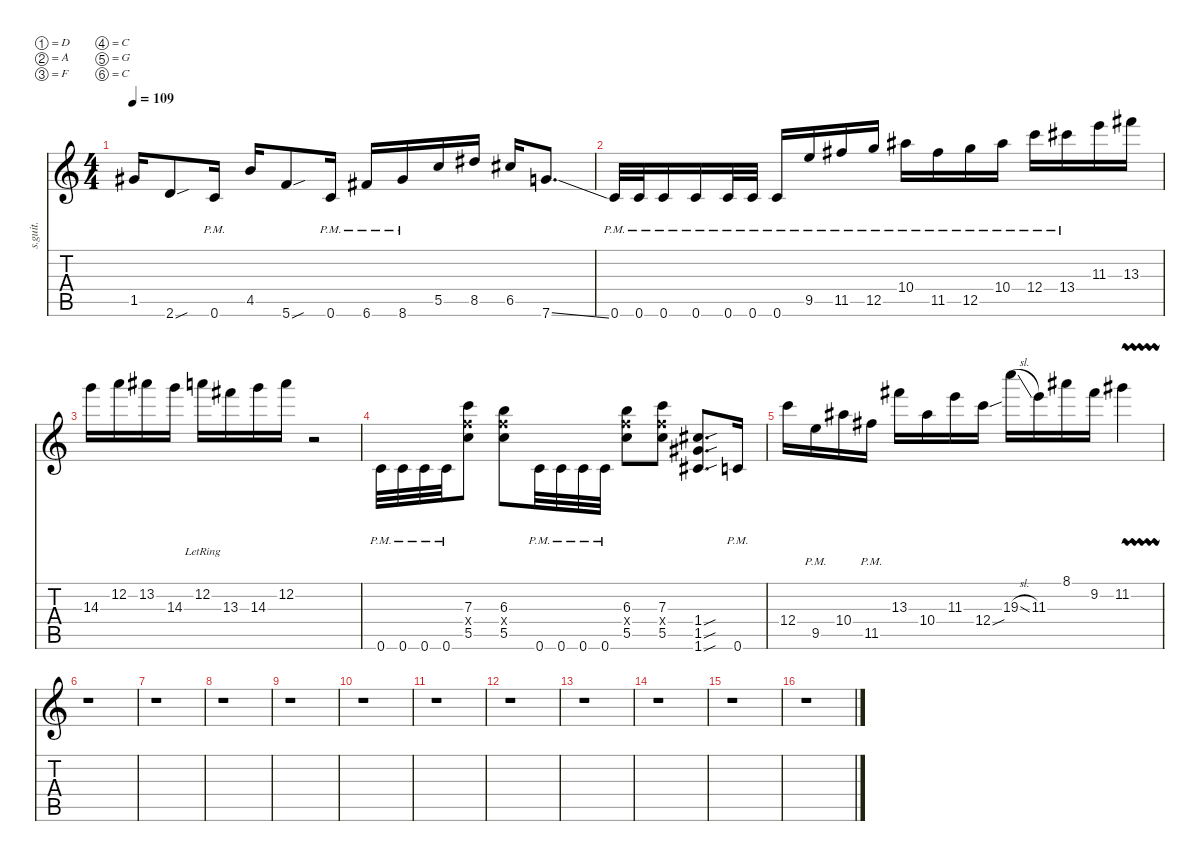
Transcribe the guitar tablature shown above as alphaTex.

\defaultSystemsLayout 4
\hideDynamics
\bracketExtendMode nobrackets
\track ("Octaver effect gt1" "s.guit.") {instrument distortionguitar}
\staff {score tabs}
\tuning (D5 A4 F4 C4 G3 C3)
\ts (4 4)
\tempo 109
\clef g2
\ks c
1.5{acc #}.16{lyrics (0 "") lyrics (1 "") lyrics (2 "") lyrics (3 "") lyrics (4 "") dy mf} 2.6{sou}.8{lyrics (0 "") lyrics (1 "") lyrics (2 "") lyrics (3 "") lyrics (4 "")} 0.6{pm}.16{lyrics (0 "") lyrics (1 "") lyrics (2 "") lyrics (3 "") lyrics (4 "")} 4.5.16{lyrics (0 "") lyrics (1 "") lyrics (2 "") lyrics (3 "") lyrics (4 "")} 5.6{sou}.8{lyrics (0 "") lyrics (1 "") lyrics (2 "") lyrics (3 "") lyrics (4 "")} 0.6{pm}.16{lyrics (0 "") lyrics (1 "") lyrics (2 "") lyrics (3 "") lyrics (4 "")} 6.6{pm acc #}.16{lyrics (0 "") lyrics (1 "") lyrics (2 "") lyrics (3 "") lyrics (4 "")} 8.6{pm acc #}.16{lyrics (0 "") lyrics (1 "") lyrics (2 "") lyrics (3 "") lyrics (4 "")} 5.5.16{lyrics (0 "") lyrics (1 "") lyrics (2 "") lyrics (3 "") lyrics (4 "")} 8.5{acc #}.16{lyrics (0 "") lyrics (1 "") lyrics (2 "") lyrics (3 "") lyrics (4 "")} 6.5{acc #}.16{lyrics (0 "") lyrics (1 "") lyrics (2 "") lyrics (3 "") lyrics (4 "")} 7.6{ss}.8{d lyrics (0 "") lyrics (1 "") lyrics (2 "") lyrics (3 "") lyrics (4 "")} |
0.6{pm}.32{lyrics (0 "") lyrics (1 "") lyrics (2 "") lyrics (3 "") lyrics (4 "")} 0.6{pm}.32{lyrics (0 "") lyrics (1 "") lyrics (2 "") lyrics (3 "") lyrics (4 "")} 0.6{pm}.16{lyrics (0 "") lyrics (1 "") lyrics (2 "") lyrics (3 "") lyrics (4 "")} 0.6{pm}.16{lyrics (0 "") lyrics (1 "") lyrics (2 "") lyrics (3 "") lyrics (4 "")} 0.6{pm}.32{lyrics (0 "") lyrics (1 "") lyrics (2 "") lyrics (3 "") lyrics (4 "")} 0.6{pm}.32{lyrics (0 "") lyrics (1 "") lyrics (2 "") lyrics (3 "") lyrics (4 "")} 0.6{pm}.16{lyrics (0 "") lyrics (1 "") lyrics (2 "") lyrics (3 "") lyrics (4 "")} 9.5{pm}.16{lyrics (0 "") lyrics (1 "") lyrics (2 "") lyrics (3 "") lyrics (4 "")} 11.5{pm acc #}.16{lyrics (0 "") lyrics (1 "") lyrics (2 "") lyrics (3 "") lyrics (4 "")} 12.5{pm}.16{lyrics (0 "") lyrics (1 "") lyrics (2 "") lyrics (3 "") lyrics (4 "")} 10.4{pm acc #}.16{lyrics (0 "") lyrics (1 "") lyrics (2 "") lyrics (3 "") lyrics (4 "")} 11.5{pm acc #}.16{lyrics (0 "") lyrics (1 "") lyrics (2 "") lyrics (3 "") lyrics (4 "")} 12.5{pm}.16{lyrics (0 "") lyrics (1 "") lyrics (2 "") lyrics (3 "") lyrics (4 "")} 10.4{pm acc #}.16{lyrics (0 "") lyrics (1 "") lyrics (2 "") lyrics (3 "") lyrics (4 "")} 12.4{pm}.16{lyrics (0 "") lyrics (1 "") lyrics (2 "") lyrics (3 "") lyrics (4 "")} 13.4{pm acc #}.16{lyrics (0 "") lyrics (1 "") lyrics (2 "") lyrics (3 "") lyrics (4 "")} 11.3.16{lyrics (0 "") lyrics (1 "") lyrics (2 "") lyrics (3 "") lyrics (4 "")} 13.3{acc #}.16{lyrics (0 "") lyrics (1 "") lyrics (2 "") lyrics (3 "") lyrics (4 "")} |
14.3.16{lyrics (0 "") lyrics (1 "") lyrics (2 "") lyrics (3 "") lyrics (4 "")} 12.2.16{lyrics (0 "") lyrics (1 "") lyrics (2 "") lyrics (3 "") lyrics (4 "")} 13.2{acc #}.16{lyrics (0 "") lyrics (1 "") lyrics (2 "") lyrics (3 "") lyrics (4 "")} 14.3.16{lyrics (0 "") lyrics (1 "") lyrics (2 "") lyrics (3 "") lyrics (4 "")} 12.2{lr}.16{lyrics (0 "") lyrics (1 "") lyrics (2 "") lyrics (3 "") lyrics (4 "")} 13.3{lr acc #}.16{lyrics (0 "") lyrics (1 "") lyrics (2 "") lyrics (3 "") lyrics (4 "")} 14.3.16{lyrics (0 "") lyrics (1 "") lyrics (2 "") lyrics (3 "") lyrics (4 "")} 12.2.16{lyrics (0 "") lyrics (1 "") lyrics (2 "") lyrics (3 "") lyrics (4 "")} r.2 |
0.6{pm}.32{lyrics (0 "") lyrics (1 "") lyrics (2 "") lyrics (3 "") lyrics (4 "")} 0.6{pm}.32{lyrics (0 "") lyrics (1 "") lyrics (2 "") lyrics (3 "") lyrics (4 "")} 0.6{pm}.32{lyrics (0 "") lyrics (1 "") lyrics (2 "") lyrics (3 "") lyrics (4 "")} 0.6{pm}.32{lyrics (0 "") lyrics (1 "") lyrics (2 "") lyrics (3 "") lyrics (4 "")} (7.3 5.5 5.4{x}).8{lyrics (0 "") lyrics (1 "") lyrics (2 "") lyrics (3 "") lyrics (4 "")} (6.3 5.5 5.4{x}).8{lyrics (0 "") lyrics (1 "") lyrics (2 "") lyrics (3 "") lyrics (4 "")} 0.6{pm}.32{lyrics (0 "") lyrics (1 "") lyrics (2 "") lyrics (3 "") lyrics (4 "")} 0.6{pm}.32{lyrics (0 "") lyrics (1 "") lyrics (2 "") lyrics (3 "") lyrics (4 "")} 0.6{pm}.32{lyrics (0 "") lyrics (1 "") lyrics (2 "") lyrics (3 "") lyrics (4 "")} 0.6{pm}.32{lyrics (0 "") lyrics (1 "") lyrics (2 "") lyrics (3 "") lyrics (4 "")} (6.3 5.5 5.4{x}).8{lyrics (0 "") lyrics (1 "") lyrics (2 "") lyrics (3 "") lyrics (4 "")} (7.3 5.5 5.4{x}).8{lyrics (0 "") lyrics (1 "") lyrics (2 "") lyrics (3 "") lyrics (4 "")} (1.4{sou acc #} 1.5{sou acc #} 1.6{sou acc #}).8{d lyrics (0 "") lyrics (1 "") lyrics (2 "") lyrics (3 "") lyrics (4 "")} 0.6{pm}.16{lyrics (0 "") lyrics (1 "") lyrics (2 "") lyrics (3 "") lyrics (4 "")} |
12.4.16{lyrics (0 "") lyrics (1 "") lyrics (2 "") lyrics (3 "") lyrics (4 "")} 9.5{pm}.16{lyrics (0 "") lyrics (1 "") lyrics (2 "") lyrics (3 "") lyrics (4 "")} 10.4{acc #}.16{lyrics (0 "") lyrics (1 "") lyrics (2 "") lyrics (3 "") lyrics (4 "")} 11.5{pm acc #}.16{lyrics (0 "") lyrics (1 "") lyrics (2 "") lyrics (3 "") lyrics (4 "")} 13.3{acc #}.16{lyrics (0 "") lyrics (1 "") lyrics (2 "") lyrics (3 "") lyrics (4 "")} 10.4{acc #}.16{lyrics (0 "") lyrics (1 "") lyrics (2 "") lyrics (3 "") lyrics (4 "")} 11.3.16{lyrics (0 "") lyrics (1 "") lyrics (2 "") lyrics (3 "") lyrics (4 "")} 12.4{sou}.16{lyrics (0 "") lyrics (1 "") lyrics (2 "") lyrics (3 "") lyrics (4 "")} 19.3{sl}.16{lyrics (0 "") lyrics (1 "") lyrics (2 "") lyrics (3 "") lyrics (4 "")} 11.3.16{lyrics (0 "") lyrics (1 "") lyrics (2 "") lyrics (3 "") lyrics (4 "")} 8.1{acc #}.16{lyrics (0 "") lyrics (1 "") lyrics (2 "") lyrics (3 "") lyrics (4 "")} 9.2{acc #}.16{lyrics (0 "") lyrics (1 "") lyrics (2 "") lyrics (3 "") lyrics (4 "")} 11.2{vw acc #}.4{lyrics (0 "") lyrics (1 "") lyrics (2 "") lyrics (3 "") lyrics (4 "")} |
r.1 |
r.1 |
r.1 |
r.1 |
r.1 |
r.1 |
r.1 |
r.1 |
r.1 |
r.1 |
r.1
